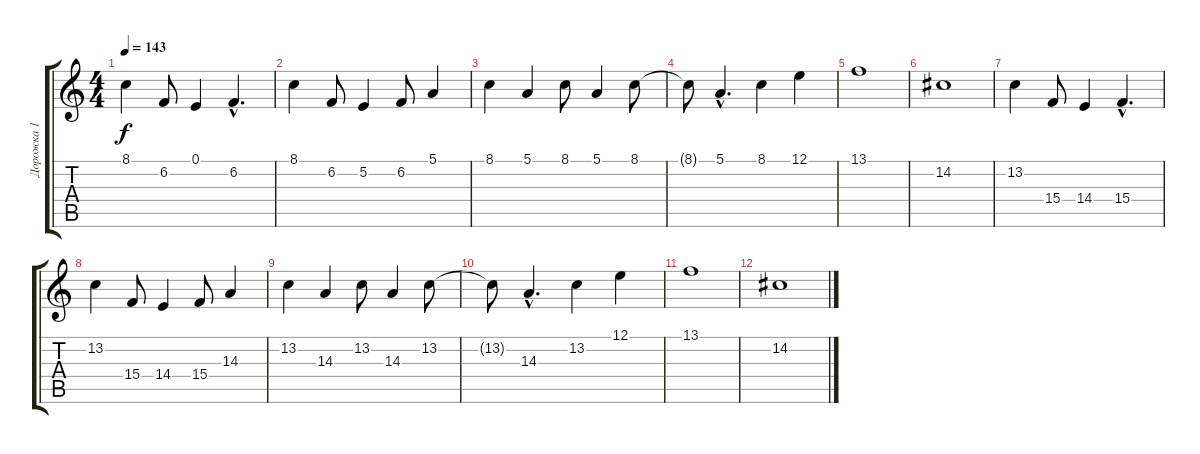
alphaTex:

\track ("Дорожка 1" "Дорожка 1") {instrument acousticgrandpiano}
\staff {score tabs}
\tuning (E4 B3 G3 D3 A2 E2) {hide}
\ts (4 4)
\tempo 143
\clef g2
\ks c
8.1.4{dy f} 6.2.8 0.1.4 6.2{hac}.4{d} |
8.1.4 6.2.8 5.2.4 6.2.8 5.1.4 |
8.1.4 5.1.4 8.1.8 5.1.4 8.1.8 |
8.1{t}.8 5.1{hac}.4{d} 8.1.4 12.1.4 |
13.1.1 |
14.2.1 |
13.2.4 15.4.8 14.4.4 15.4{hac}.4{d} |
13.2.4 15.4.8 14.4.4 15.4.8 14.3.4 |
13.2.4 14.3.4 13.2.8 14.3.4 13.2.8 |
13.2{t}.8 14.3{hac}.4{d} 13.2.4 12.1.4 |
13.1.1 |
14.2.1
